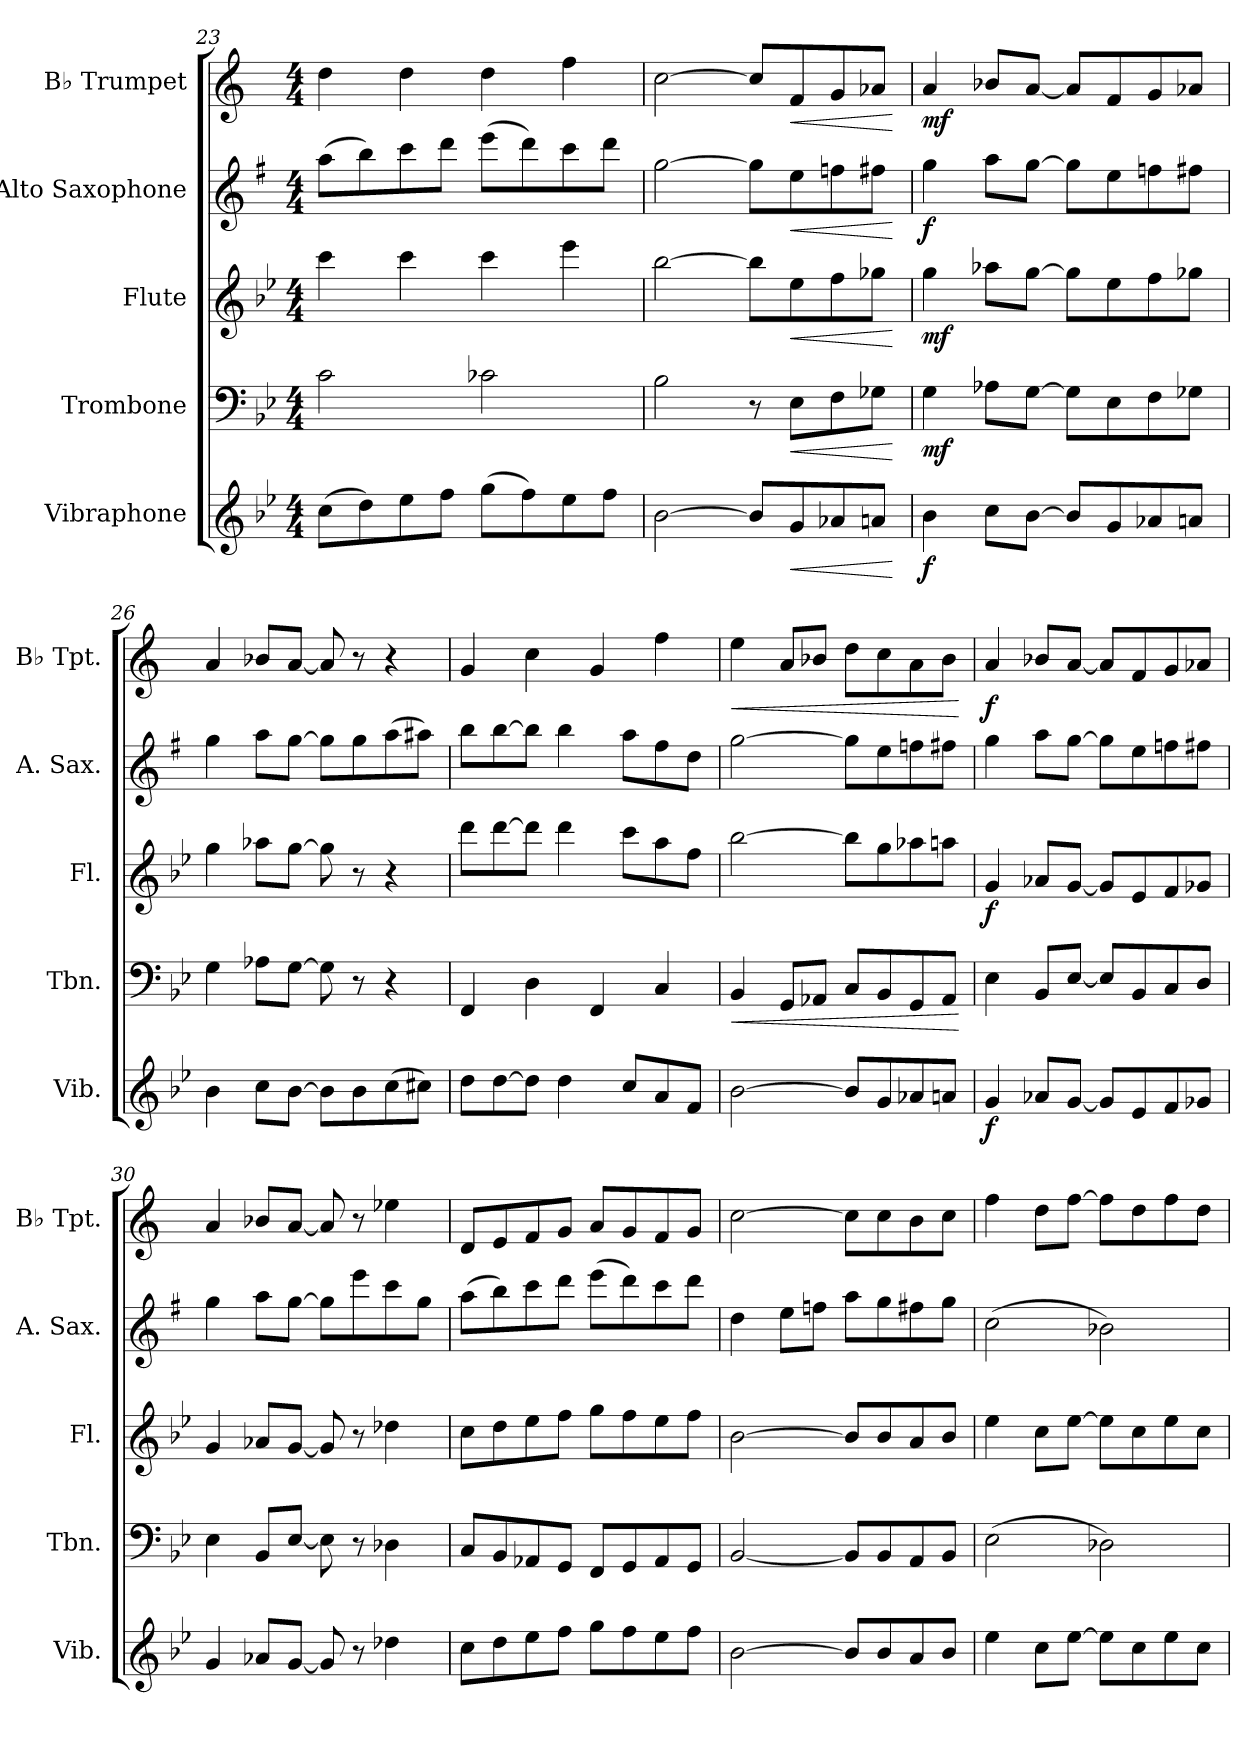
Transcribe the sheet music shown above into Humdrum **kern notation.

**kern	**dynam	**kern	**dynam	**kern	**dynam	**kern	**dynam	**kern	**dynam
*part5	*part5	*part4	*part4	*part3	*part3	*part2	*part2	*part1	*part1
*staff5	*staff5	*staff4	*staff4	*staff3	*staff3	*staff2	*staff2	*staff1	*staff1
*I"Vibraphone	*	*I"Trombone	*	*I"Flute	*	*I"Alto Saxophone	*	*I"B♭ Trumpet	*
*I'Vib.	*	*I'Tbn.	*	*I'Fl.	*	*I'A. Sax.	*	*I'B♭ Tpt.	*
*clefG2	*	*clefF4	*	*clefG2	*	*clefG2	*	*clefG2	*
*	*	*	*	*	*	*ITrd5c9	*	*ITrd1c2	*
*k[b-e-]	*	*k[b-e-]	*	*k[b-e-]	*	*k[b-e-]	*	*k[b-e-]	*
*M4/4	*	*M4/4	*	*M4/4	*	*M4/4	*	*M4/4	*
=23	=23	=23	=23	=23	=23	=23	=23	=23	=23
(>8cc\L	.	2c\	.	4ccc\	.	(>8cc\L	.	4cc\	.
8dd\)	.	.	.	.	.	8dd\)	.	.	.
8ee-\	.	.	.	4ccc\	.	8ee-\	.	4cc\	.
8ff\J	.	.	.	.	.	8ff\J	.	.	.
(>8gg\L	.	2c-X\	.	4ccc\	.	(>8gg\L	.	4cc\	.
8ff\)	.	.	.	.	.	8ff\)	.	.	.
8ee-\	.	.	.	4eee-\	.	8ee-\	.	4ee-\	.
8ff\J	.	.	.	.	.	8ff\J	.	.	.
!!LO:LB:g=z
=24	=24	=24	=24	=24	=24	=24	=24	=24	=24
[2b-\	.	2B-\	.	[2bb-\	.	[2b-\	.	[2b-\	.
8b-/L]	.	8r	.	8bb-\L]	.	8b-\L]	.	8b-/L]	.
!	!LO:HP:b	!	!LO:HP:b	!	!LO:HP:b	!	!LO:HP:b	!	!LO:HP:b
8g/	<	8E-\L	<	8ee-\	<	8g\	<	8e-/	<
8a-X/	.	8F\	.	8ff\	.	8a-X\	.	8f/	.
8an/J	.	8G-X\J	.	8gg-X\J	.	8an\J	.	8g-X/J	.
.	[	.	[	.	[	.	[	.	[
=25	=25	=25	=25	=25	=25	=25	=25	=25	=25
!	!LO:DY:b	!	!LO:DY:b	!	!LO:DY:b	!	!LO:DY:b	!	!LO:DY:b
4b-\	f	4G\	mf	4gg\	mf	4b-\	f	4g/	mf
8cc\L	.	8A-X\L	.	8aa-X\L	.	8cc\L	.	8a-X/L	.
[8b-\J	.	[8G\J	.	[8gg\J	.	[8b-\J	.	[8g/J	.
8b-/L]	.	8G\L]	.	8gg\L]	.	8b-\L]	.	8g/L]	.
8g/	.	8E-\	.	8ee-\	.	8g\	.	8e-/	.
8a-X/	.	8F\	.	8ff\	.	8a-X\	.	8f/	.
8an/J	.	8G-X\J	.	8gg-X\J	.	8an\J	.	8g-X/J	.
=26	=26	=26	=26	=26	=26	=26	=26	=26	=26
4b-\	.	4G\	.	4gg\	.	4b-\	.	4g/	.
8cc\L	.	8A-X\L	.	8aa-X\L	.	8cc\L	.	8a-X/L	.
[8b-\J	.	[8G\J	.	[8gg\J	.	[8b-\J	.	[8g/J	.
8b-\L]	.	8G\]	.	8gg\]	.	8b-\L]	.	8g/]	.
8b-\	.	8r	.	8r	.	8b-\	.	8r	.
(>8cc\	.	4r	.	4r	.	(>8cc\	.	4r	.
8cc#X\J)	.	.	.	.	.	8cc#X\J)	.	.	.
=27	=27	=27	=27	=27	=27	=27	=27	=27	=27
8dd\L	.	4FF/	.	8ddd\L	.	8dd\L	.	4f/	.
[8dd\	.	.	.	[8ddd\	.	[8dd\	.	.	.
8dd\J]	.	4D\	.	8ddd\J]	.	8dd\J]	.	4b-\	.
4dd\	.	.	.	4ddd\	.	4dd\	.	.	.
.	.	4FF/	.	.	.	.	.	4f/	.
8cc/L	.	.	.	8ccc\L	.	8cc\L	.	.	.
8a/	.	4C/	.	8aa\	.	8a\	.	4ee-\	.
8f/J	.	.	.	8ff\J	.	8f\J	.	.	.
!!LO:PB:g=z
=28	=28	=28	=28	=28	=28	=28	=28	=28	=28
!	!	!	!LO:HP:b	!	!	!	!	!	!LO:HP:b
[2b-\	.	4BB-/	<	[2bb-\	.	[2b-\	.	4dd\	<
.	.	8GG/L	.	.	.	.	.	8g/L	.
.	.	8AA-X/J	.	.	.	.	.	8a-X/J	.
8b-/L]	.	8C/L	.	8bb-\L]	.	8b-\L]	.	8cc\L	.
8g/	.	8BB-/	.	8gg\	.	8g\	.	8b-\	.
8a-X/	.	8GG/	.	8aa-X\	.	8a-X\	.	8g\	.
8an/J	.	8AA-/J	.	8aan\J	.	8an\J	.	8a-\J	.
.	.	.	[	.	.	.	.	.	[
=29	=29	=29	=29	=29	=29	=29	=29	=29	=29
!	!LO:DY:b	!	!	!	!LO:DY:b	!	!	!	!LO:DY:b
4g/	f	4E-\	.	4g/	f	4b-\	.	4g/	f
8a-X/L	.	8BB-/L	.	8a-X/L	.	8cc\L	.	8a-X/L	.
[8g/J	.	[8E-/J	.	[8g/J	.	[8b-\J	.	[8g/J	.
8g/L]	.	8E-/L]	.	8g/L]	.	8b-\L]	.	8g/L]	.
8e-/	.	8BB-/	.	8e-/	.	8g\	.	8e-/	.
8f/	.	8C/	.	8f/	.	8a-X\	.	8f/	.
8g-X/J	.	8D/J	.	8g-X/J	.	8an\J	.	8g-X/J	.
=30	=30	=30	=30	=30	=30	=30	=30	=30	=30
4g/	.	4E-\	.	4g/	.	4b-\	.	4g/	.
8a-X/L	.	8BB-/L	.	8a-X/L	.	8cc\L	.	8a-X/L	.
[8g/J	.	[8E-/J	.	[8g/J	.	[8b-\J	.	[8g/J	.
8g/]	.	8E-\]	.	8g/]	.	8b-\L]	.	8g/]	.
8r	.	8r	.	8r	.	8gg\	.	8r	.
4dd-X\	.	4D-X\	.	4dd-X\	.	8ee-\	.	4dd-X\	.
.	.	.	.	.	.	8b-\J	.	.	.
=31	=31	=31	=31	=31	=31	=31	=31	=31	=31
8cc\L	.	8C/L	.	8cc\L	.	(>8cc\L	.	8c/L	.
8dd\	.	8BB-/	.	8dd\	.	8dd\)	.	8d/	.
8ee-\	.	8AA-X/	.	8ee-\	.	8ee-\	.	8e-/	.
8ff\J	.	8GG/J	.	8ff\J	.	8ff\J	.	8f/J	.
8gg\L	.	8FF/L	.	8gg\L	.	(>8gg\L	.	8g/L	.
8ff\	.	8GG/	.	8ff\	.	8ff\)	.	8f/	.
8ee-\	.	8AA-/	.	8ee-\	.	8ee-\	.	8e-/	.
8ff\J	.	8GG/J	.	8ff\J	.	8ff\J	.	8f/J	.
!!LO:LB:g=z
=32	=32	=32	=32	=32	=32	=32	=32	=32	=32
[2b-\	.	[2BB-/	.	[2b-\	.	4f\	.	[2b-\	.
.	.	.	.	.	.	8g\L	.	.	.
.	.	.	.	.	.	8a-X\J	.	.	.
8b-/L]	.	8BB-/L]	.	8b-/L]	.	8cc\L	.	8b-\L]	.
8b-/	.	8BB-/	.	8b-/	.	8b-\	.	8b-\	.
8a/	.	8AA/	.	8a/	.	8an\	.	8a\	.
8b-/J	.	8BB-/J	.	8b-/J	.	8b-\J	.	8b-\J	.
=33	=33	=33	=33	=33	=33	=33	=33	=33	=33
4ee-\	.	(>2E-\	.	4ee-\	.	(>2e-\	.	4ee-\	.
8cc\L	.	.	.	8cc\L	.	.	.	8cc\L	.
[8ee-\J	.	.	.	[8ee-\J	.	.	.	[8ee-\J	.
8ee-\L]	.	2D-X\)	.	8ee-\L]	.	2d-X\)	.	8ee-\L]	.
8cc\	.	.	.	8cc\	.	.	.	8cc\	.
8ee-\	.	.	.	8ee-\	.	.	.	8ee-\	.
8cc\J	.	.	.	8cc\J	.	.	.	8cc\J	.
=	=	=	=	=	=	=	=	=	=
*-	*-	*-	*-	*-	*-	*-	*-	*-	*-
